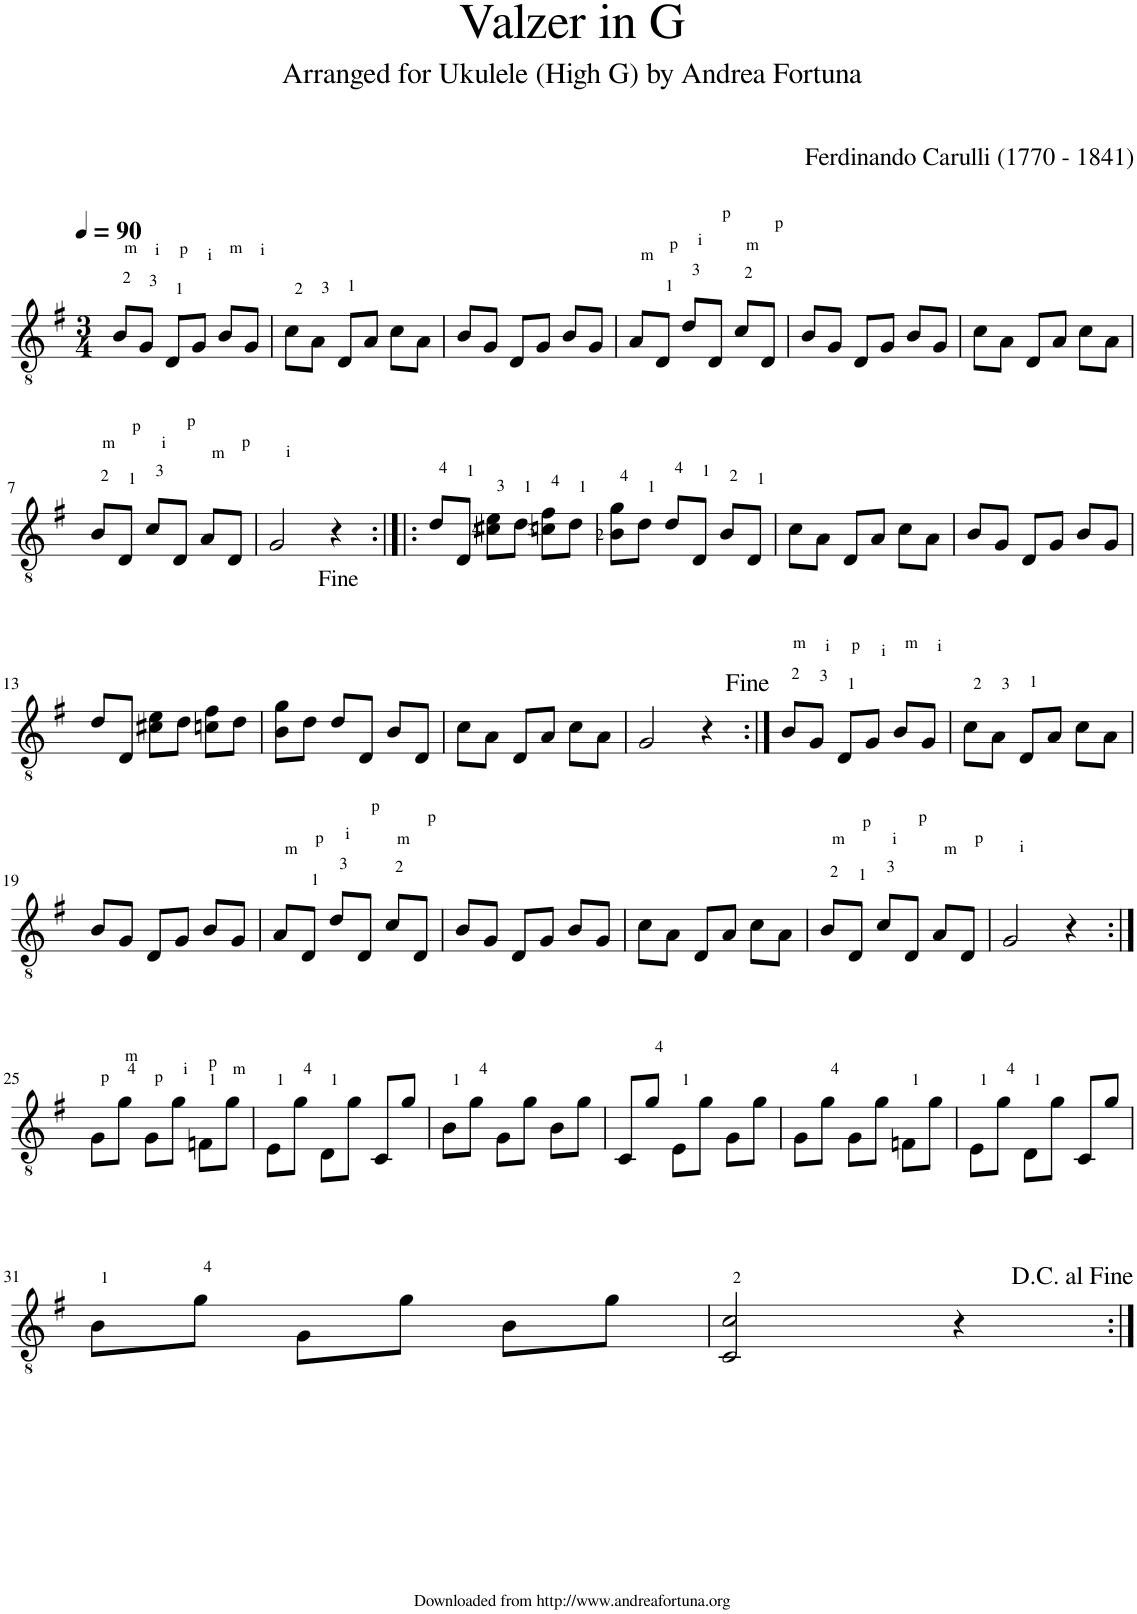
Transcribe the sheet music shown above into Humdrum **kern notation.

**kern	**text
*part1	*part1
*staff1	*staff1
*I"Ukulele	*
*clefGv2	*
*k[f#]	*
*M3/4	*
*MM90	*
=1	=1
8B/L	.
8G/J	.
8D/L	.
8G/J	.
8B/L	.
8G/J	.
=2	=2
8c\L	.
8A\J	.
8D/L	.
8A/J	.
8c\L	.
8A\J	.
=3	=3
8B/L	.
8G/J	.
8D/L	.
8G/J	.
8B/L	.
8G/J	.
=4	=4
8A/L	.
8D/J	.
8d/L	.
8D/J	.
8c/L	.
8D/J	.
=5	=5
8B/L	.
8G/J	.
8D/L	.
8G/J	.
8B/L	.
8G/J	.
=6	=6
8c\L	.
8A\J	.
8D/L	.
8A/J	.
8c\L	.
8A\J	.
!!LO:LB:g=z
=7	=7
8B/L	.
8D/J	.
8c/L	.
8D/J	.
8A/L	.
8D/J	.
=8	=8
2G/	.
!	!LO:LY:b
4r	Fine
=9:|!|:	=9:|!|:
8d/L	.
8D/J	.
8c#X\ 8e\L	.
8d\J	.
8cn\ 8f#\L	.
8d\J	.
=10	=10
8B\ 8g\L	.
8d\J	.
8d/L	.
8D/J	.
8B/L	.
8D/J	.
=11	=11
8c\L	.
8A\J	.
8D/L	.
8A/J	.
8c\L	.
8A\J	.
=12	=12
8B/L	.
8G/J	.
8D/L	.
8G/J	.
8B/L	.
8G/J	.
!!LO:LB:g=z
=13	=13
8d/L	.
8D/J	.
8c#X\ 8e\L	.
8d\J	.
8cn\ 8f#\L	.
8d\J	.
=14	=14
8B\ 8g\L	.
8d\J	.
8d/L	.
8D/J	.
8B/L	.
8D/J	.
=15	=15
8c\L	.
8A\J	.
8D/L	.
8A/J	.
8c\L	.
8A\J	.
=16	=16
2G/	.
4r	.
=17:|!	=17:|!
8B/L	.
8G/J	.
8D/L	.
8G/J	.
8B/L	.
8G/J	.
=18	=18
8c\L	.
8A\J	.
8D/L	.
8A/J	.
8c\L	.
8A\J	.
!!LO:LB:g=z
=19	=19
8B/L	.
8G/J	.
8D/L	.
8G/J	.
8B/L	.
8G/J	.
=20	=20
8A/L	.
8D/J	.
8d/L	.
8D/J	.
8c/L	.
8D/J	.
=21	=21
8B/L	.
8G/J	.
8D/L	.
8G/J	.
8B/L	.
8G/J	.
=22	=22
8c\L	.
8A\J	.
8D/L	.
8A/J	.
8c\L	.
8A\J	.
=23	=23
8B/L	.
8D/J	.
8c/L	.
8D/J	.
8A/L	.
8D/J	.
=24	=24
2G/	.
4r	.
!!LO:LB:g=z
=25:|!	=25:|!
8G\L	.
8g\J	.
8G\L	.
8g\J	.
8Fn\L	.
8g\J	.
=26	=26
8E\L	.
8g\J	.
8D\L	.
8g\J	.
8C/L	.
8g/J	.
=27	=27
8B\L	.
8g\J	.
8G\L	.
8g\J	.
8B\L	.
8g\J	.
=28	=28
8C/L	.
8g/J	.
8E\L	.
8g\J	.
8G\L	.
8g\J	.
=29	=29
8G\L	.
8g\J	.
8G\L	.
8g\J	.
8Fn\L	.
8g\J	.
=30	=30
8E\L	.
8g\J	.
8D\L	.
8g\J	.
8C/L	.
8g/J	.
!!LO:LB:g=z
=31	=31
8B\L	.
8g\J	.
8G\L	.
8g\J	.
8B\L	.
8g\J	.
=32	=32
2C/ 2c/	.
4r	.
=:|!	=:|!
*-	*-
